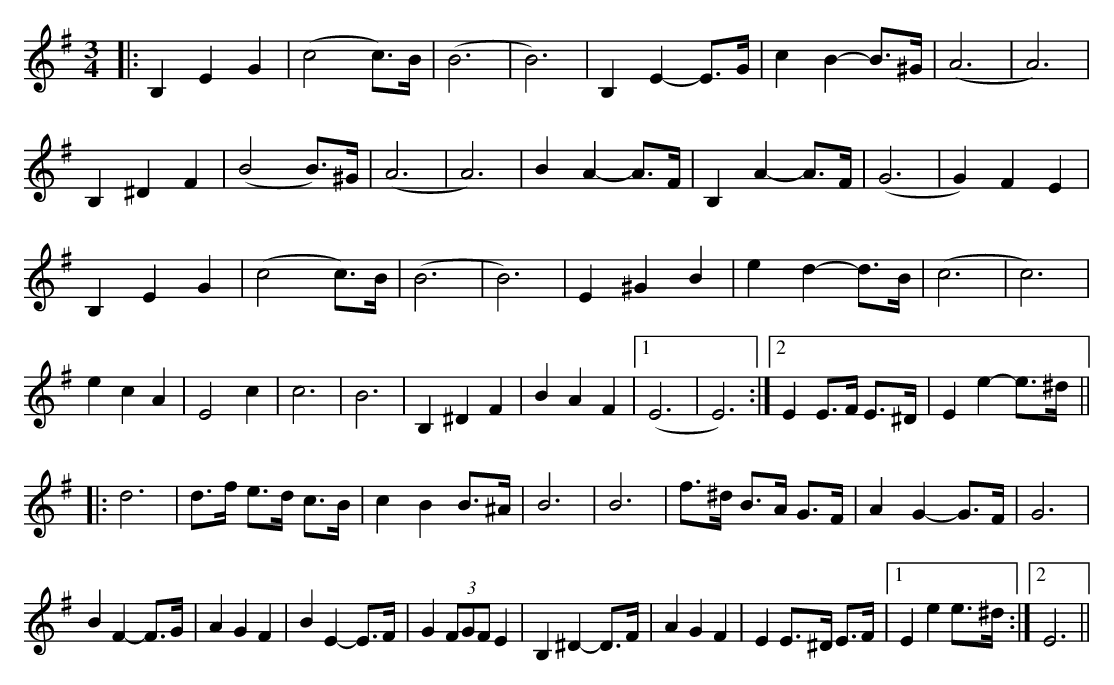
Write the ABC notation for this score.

X:1
M:3/4
K:Emin
|:B,2 E2 G2|(c4 c)>B|(B6|B6)|B,2 E2- E>G|c2 B2- B>^G|(A6|A6)|
B,2 ^D2 F2|(B4 B)>^G|(A6|A6)|B2 A2- A>F|B,2 A2- A>F|(G6|G2) F2 E2|
B,2 E2 G2|(c4 c)>B|(B6|B6)|E2 ^G2 B2|e2 d2- d>B|(c6|c6)|
e2 c2 A2|E4 c2|c6|B6|B,2 ^D2 F2|B2 A2 F2|1 (E6|E6):|2 E2 E>F E>^D|E2 e2- e>^d||
|:d6|d>f e>d c>B|c2 B2 B>^A|B6|B6|f>^d B>A G>F|A2 G2- G>F|G6|
B2 F2- F>G|A2 G2 F2|B2 E2- E>F|G2 (3FGF E2|B,2 ^D2- D>F|A2 G2 F2|E2 E>^D E>F|1 E2 e2 e>^d:|2 E6||
